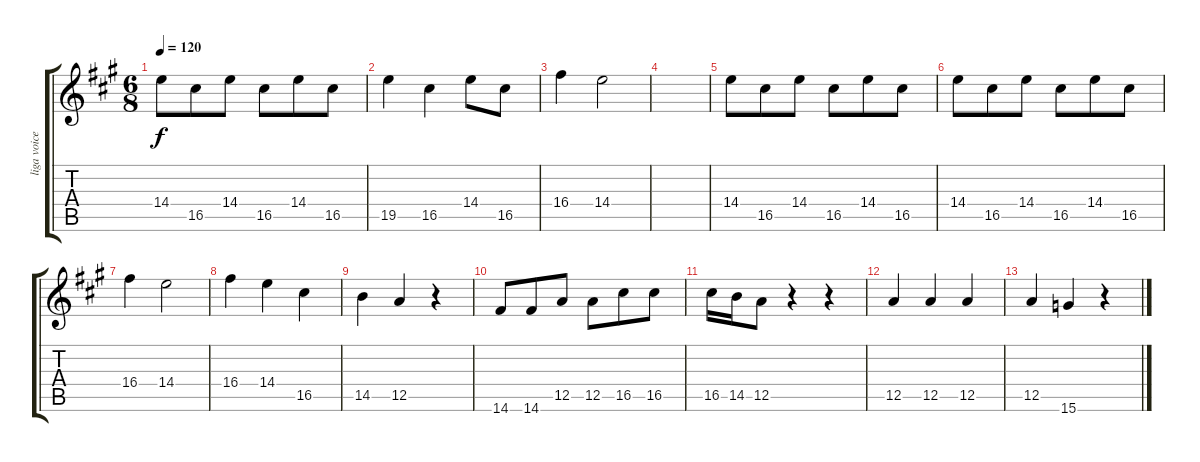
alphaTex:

\track ("liga voice" "liga voice") {instrument acousticguitarnylon}
\staff {score tabs}
\tuning (E4 B3 G3 D3 A2 E2) {hide}
\ts (6 8)
\tempo 120
\clef g2
\ks a
14.4.8{dy f} 16.5.8 14.4.8 16.5.8 14.4.8 16.5.8 |
19.5.4 16.5.4 14.4.8 16.5.8 |
16.4.4 14.4.2 |
|
14.4.8 16.5.8 14.4.8 16.5.8 14.4.8 16.5.8 |
14.4.8 16.5.8 14.4.8 16.5.8 14.4.8 16.5.8 |
16.4.4 14.4.2 |
16.4.4 14.4.4 16.5.4 |
14.5.4 12.5.4 r.4 |
14.6.8 14.6.8 12.5.8 12.5.8 16.5.8 16.5.8 |
16.5.16 14.5.16 12.5.8 r.4 r.4 |
12.5.4 12.5.4 12.5.4 |
12.5.4 15.6.4 r.4
